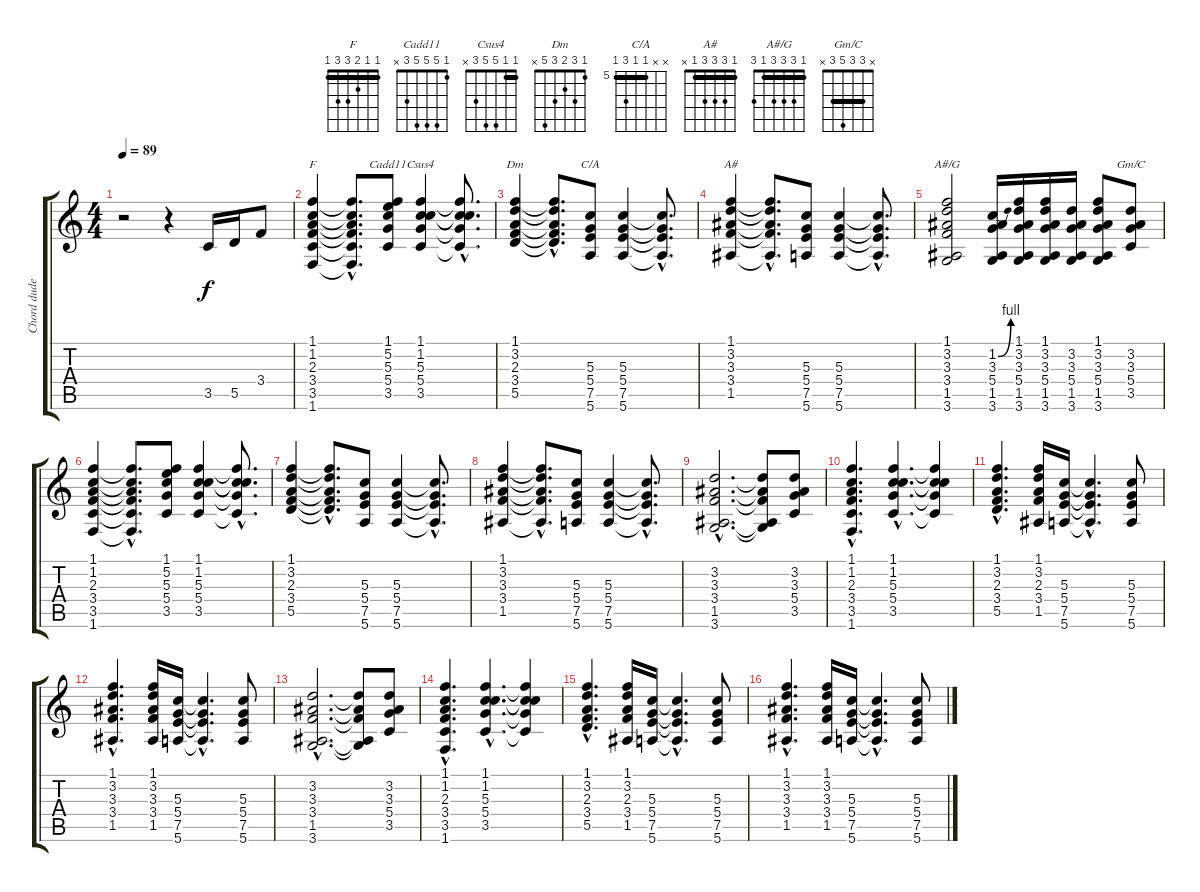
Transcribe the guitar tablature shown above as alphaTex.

\track ("Chord dude" "Chord dude") {instrument acousticguitarnylon}
\staff {score tabs}
\tuning (E4 B3 G3 D3 A2 E2) {hide}
\chord ("F" 1 1 2 3 3 1) {barre 1}
\chord ("Cadd11" 1 5 5 5 3 x)
\chord ("Csus4" 1 1 5 5 3 x) {barre 1}
\chord ("Dm" 1 3 2 3 5 x)
\chord ("C/A" x x 5 5 7 5) {firstfret 5 barre 5}
\chord ("A#" 1 3 3 3 1 x) {barre 1}
\chord ("A#/G" 1 3 3 3 1 3) {barre 1}
\chord ("Gm/C" x 3 3 5 3 x) {barre 3}
\ts (4 4)
\tempo 89
\clef g2
\ks c
r.2{dy f instrument acousticguitarnylon} r.4 3.5.16 5.5.16 3.4.8 |
(1.1 1.2 2.3 3.4 3.5 1.6).4{ch "F"} (1.1{hac t} 1.2{hac t} 2.3{hac t} 3.4{hac t} 3.5{hac t} 1.6{hac t}).8{d} (1.1 5.2 5.3 5.4 3.5).8{ch "Cadd11"} (1.1 1.2 5.3 5.4 3.5).4{ch "Csus4"} (1.1{hac t} 1.2{hac t} 5.3{hac t} 5.4{hac t} 3.5{hac t}).8{d} |
(1.1 3.2 2.3 3.4 5.5).4{ch "Dm"} (1.1{hac t} 3.2{hac t} 2.3{hac t} 3.4{hac t} 5.5{hac t}).8{d} (5.3 5.4 7.5 5.6).8{ch "C/A"} (5.3 5.4 7.5 5.6).4 (5.3{hac t} 5.4{hac t} 7.5{hac t} 5.6{hac t}).8{d} |
(1.1 3.2 3.3 3.4 1.5).4{ch "A#"} (1.1{hac t} 3.2{hac t} 3.3{hac t} 3.4{hac t} 1.5{hac t}).8{d} (5.3 5.4 7.5 5.6).8 (5.3 5.4 7.5 5.6).4 (5.3{hac t} 5.4{hac t} 7.5{hac t} 5.6{hac t}).8{d} |
(1.1 3.2 3.3 3.4 1.5 3.6).2{ch "A#/G"} (1.2{be (bend 0 0 60 4)} 3.3 5.4 1.5 3.6).16 (1.1 3.2 3.3 5.4 1.5 3.6).16 (1.1 3.2 3.3 5.4 1.5 3.6).16 (3.2 3.3 5.4 1.5 3.6).16 (1.1 3.2 3.3 5.4 1.5 3.6).8 (3.2 3.3 5.4 3.5).8{ch "Gm/C"} |
(1.1 1.2 2.3 3.4 3.5 1.6).4 (1.1{hac t} 1.2{hac t} 2.3{hac t} 3.4{hac t} 3.5{hac t} 1.6{hac t}).8{d} (1.1 5.2 5.3 5.4 3.5).8 (1.1 1.2 5.3 5.4 3.5).4 (1.1{hac t} 1.2{hac t} 5.3{hac t} 5.4{hac t} 3.5{hac t}).8{d} |
(1.1 3.2 2.3 3.4 5.5).4 (1.1{hac t} 3.2{hac t} 2.3{hac t} 3.4{hac t} 5.5{hac t}).8{d} (5.3 5.4 7.5 5.6).8 (5.3 5.4 7.5 5.6).4 (5.3{hac t} 5.4{hac t} 7.5{hac t} 5.6{hac t}).8{d} |
(1.1 3.2 3.3 3.4 1.5).4 (1.1{hac t} 3.2{hac t} 3.3{hac t} 3.4{hac t} 1.5{hac t}).8{d} (5.3 5.4 7.5 5.6).8 (5.3 5.4 7.5 5.6).4 (5.3{hac t} 5.4{hac t} 7.5{hac t} 5.6{hac t}).8{d} |
(3.2{hac} 3.3{hac} 3.4{hac} 1.5{hac} 3.6{hac}).2{d} (3.2{t} 3.3{t} 3.4{t} 1.5{t} 3.6{t}).8 (3.2 3.3 5.4 3.5).8 |
(1.1{hac} 1.2{hac} 2.3{hac} 3.4{hac} 3.5{hac} 1.6{hac}).4{d} (1.1{hac} 1.2{hac} 5.3{hac} 5.4{hac} 3.5{hac}).4{d} (1.1{t} 1.2{t} 5.3{t} 5.4{t} 3.5{t}).4 |
(1.1{hac} 3.2{hac} 2.3{hac} 3.4{hac} 5.5{hac}).4{d} (1.1 3.2 2.3 3.4 1.5).16 (5.3 5.4 7.5 5.6).16 (5.3{hac t} 5.4{hac t} 7.5{hac t} 5.6{hac t}).4{d} (5.3 5.4 7.5 5.6).8 |
(1.1{hac} 3.2{hac} 3.3{hac} 3.4{hac} 1.5{hac}).4{d} (1.1 3.2 3.3 3.4 1.5).16 (5.3 5.4 7.5 5.6).16 (5.3{hac t} 5.4{hac t} 7.5{hac t} 5.6{hac t}).4{d} (5.3 5.4 7.5 5.6).8 |
(3.2{hac} 3.3{hac} 3.4{hac} 1.5{hac} 3.6{hac}).2{d} (3.2{t} 3.3{t} 3.4{t} 1.5{t} 3.6{t}).8 (3.2 3.3 5.4 3.5).8 |
(1.1{hac} 1.2{hac} 2.3{hac} 3.4{hac} 3.5{hac} 1.6{hac}).4{d} (1.1{hac} 1.2{hac} 5.3{hac} 5.4{hac} 3.5{hac}).4{d} (1.1{t} 1.2{t} 5.3{t} 5.4{t} 3.5{t}).4 |
(1.1{hac} 3.2{hac} 2.3{hac} 3.4{hac} 5.5{hac}).4{d} (1.1 3.2 2.3 3.4 1.5).16 (5.3 5.4 7.5 5.6).16 (5.3{hac t} 5.4{hac t} 7.5{hac t} 5.6{hac t}).4{d} (5.3 5.4 7.5 5.6).8 |
(1.1{hac} 3.2{hac} 3.3{hac} 3.4{hac} 1.5{hac}).4{d} (1.1 3.2 3.3 3.4 1.5).16 (5.3 5.4 7.5 5.6).16 (5.3{hac t} 5.4{hac t} 7.5{hac t} 5.6{hac t}).4{d} (5.3 5.4 7.5 5.6).8
